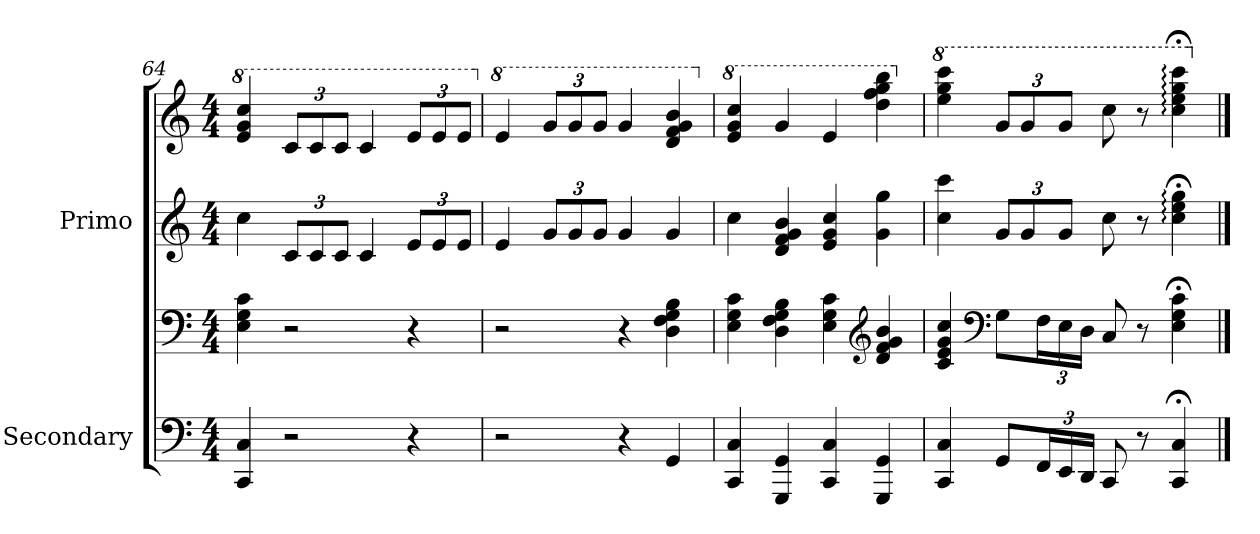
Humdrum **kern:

**kern	**kern	**kern	**kern
*part2	*part2	*part1	*part1
*staff4	*staff3	*staff2	*staff1
*I"Secondary	*	*I"Primo	*
*I'Sec.	*	*I'Prim.	*
!!LO:LB:g=z
*clefF4	*clefF4	*clefG2	*clefG2
*k[]	*k[]	*k[]	*k[]
*M4/4	*M4/4	*M4/4	*M4/4
*	*	*	*8va
=64	=64	=64	=64
4CC/ 4C/	4E\ 4G\ 4c\	4cc\	4ee/ 4gg/ 4ccc/
*	*	*Xbrackettup	*Xbrackettup
2r	2r	12c/L	12cc/L
.	.	12c/	12cc/
.	.	12c/J	12cc/J
.	.	4c/	4cc/
4r	4r	12e/L	12ee/L
.	.	12e/	12ee/
.	.	12e/J	12ee/J
=65	=65	=65	=65
*	*	*	*X8va
*	*	*	*8va
2r	2r	4e/	4ee/
.	.	12g/L	12gg/L
.	.	12g/	12gg/
.	.	12g/J	12gg/J
4r	4r	4g/	4gg/
4GG/	4D\ 4F\ 4G\ 4B\	4g/	4dd/ 4ff/ 4gg/ 4bb/
=66	=66	=66	=66
*	*	*	*X8va
*	*	*	*8va
4CC/ 4C/	4E\ 4G\ 4c\	4cc\	4ee/ 4gg/ 4ccc/
4GGG/ 4GG/	4D\ 4F\ 4G\ 4B\	4d/ 4f/ 4g/ 4b/	4gg/
4CC/ 4C/	4E\ 4G\ 4c\	4e/ 4g/ 4cc/	4ee/
*	*clefG2	*	*
4GGG/ 4GG/	4d/ 4f/ 4g/ 4b/	4g\ 4gg\	4ddd\ 4fff\ 4ggg\ 4bbb\
=67	=67	=67	=67
*	*	*	*X8va
*	*	*	*8va
4CC/ 4C/	4c/ 4e/ 4g/ 4cc/	4cc\ 4ccc\	4eee\ 4ggg\ 4cccc\
*	*clefF4	*	*
8GG/L	8G\L	12g/L	12gg/L
.	.	12g/	12gg/
*Xbrackettup	*Xbrackettup	*	*
24FF/L	24F\L	.	.
24EE/	24E\	12g/J	12gg/J
24DD/JJ	24D\JJ	.	.
8CC/	8C/	8cc\	8ccc\
8r	8r	8r	8r
4CC/;< 4C/;<	4E\;< 4G\;< 4c\;<	4cc\;<: 4ee\;<: 4gg\;<:	4ccc\;<: 4eee\;<: 4ggg\;<: 4cccc\;<:
*	*	*	*X8va
==	==	==	==
*-	*-	*-	*-
